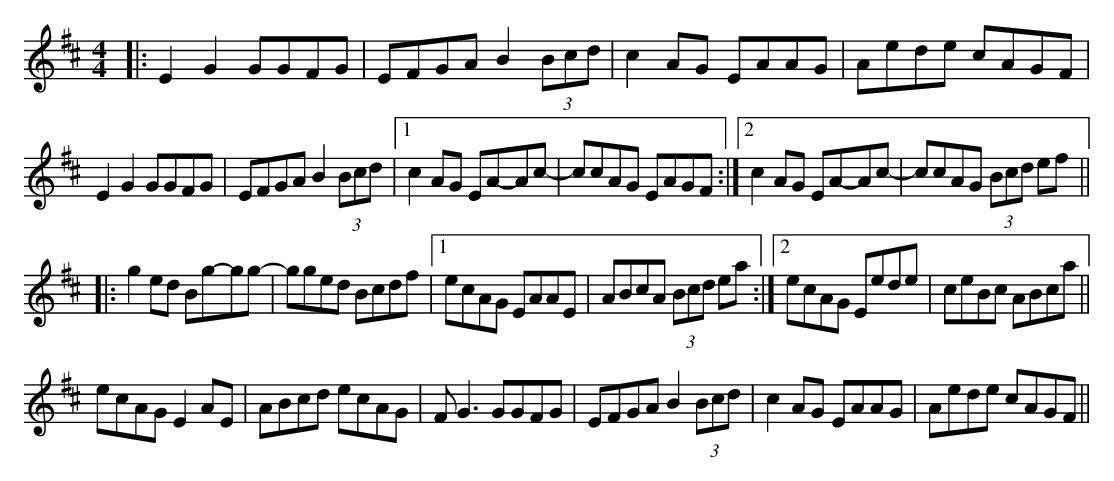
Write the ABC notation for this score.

X:1
M:4/4
K:Edor
|:E2 G2 GGFG|EFGA B2 (3Bcd|c2 AG EAAG|Aede cAGF|
E2 G2 GGFG|EFGA B2 (3Bcd|1 c2 AG EA-Ac-|ccAG EAGF:|2 c2 AG EA-Ac-|ccAG (3Bcd ef||
|:g2 ed Bg-gg-|gged Bcdf|1 ecAG EAAE|ABcA (3Bcd ea:|2 ecAG Eede|ceBc ABca||
ecAG E2 AE|ABcd ecAG|F G3 GGFG|EFGA B2 (3Bcd|c2 AG EAAG|Aede cAGF||
